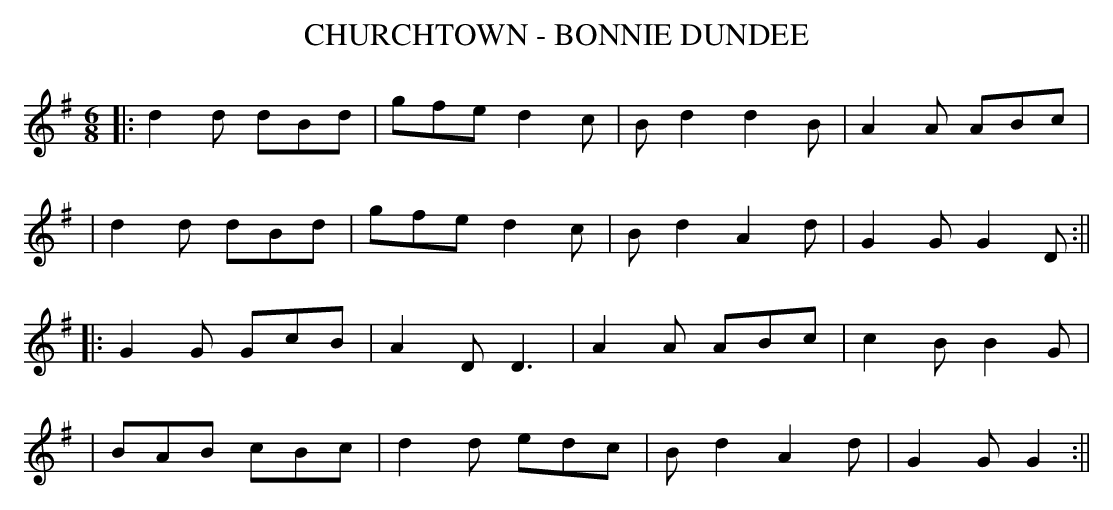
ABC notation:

X:1
T: CHURCHTOWN - BONNIE DUNDEE
M:6/8
L:1/8
K:G
||:d2 d dBd|gfe d2c|Bd2d2B|A2A ABc|
|d2 d dBd|gfe d2c|Bd2A2d|G2G G2D:||
||:G2G GcB|A2D D3|A2A ABc|c2B B2G|
|BAB cBc|d2d edc|Bd2 A2d|G2GG2:||
